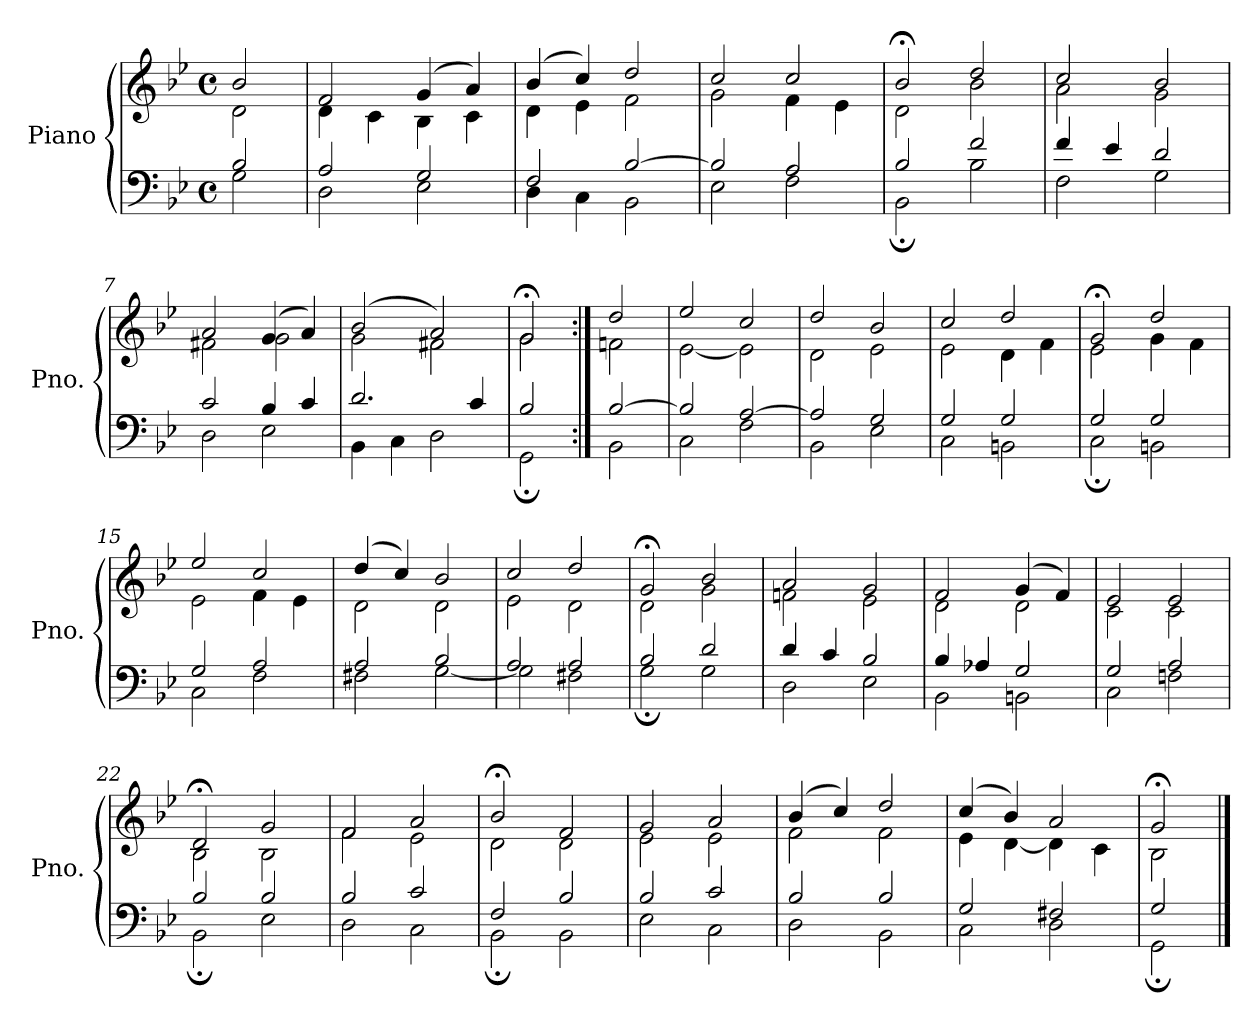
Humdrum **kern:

**kern	**kern
*part1	*part1
*staff2	*staff1
*I"Piano	*
*I'Pno.	*
*clefF4	*clefG2
*k[b-e-]	*k[b-e-]
*M4/4	*M4/4
*met(c)	*met(c)
=1	=1
*^	*^
2B-/	2G\	2b-/	2d\
=2	=2	=2	=2
2A/	2D\	2f/	4d\
.	.	.	4c\
2G/	2E-\	(4g/	4B-\
.	.	4a/)	4c\
=3	=3	=3	=3
2F/	4D\	(4b-/	4d\
.	4C\	4cc/)	4e-\
[2B-/	2BB-\	2dd/	2f\
=4	=4	=4	=4
2B-/]	2E-\	2cc/	2g\
2A/	2F\	2cc/	4f\
.	.	.	4e-\
=5	=5	=5	=5
2B-/	2BB-;\	2b-;</	2d\
2f/	2B-\	2dd/	2b-\
=6	=6	=6	=6
4f/	2F\	2cc/	2a\
4e-/	.	.	.
2d/	2G\	2b-/	2g\
=7	=7	=7	=7
2c/	2D\	2a/	2f#X\
4B-/	2E-\	(4g/	2g\
4c/	.	4a/)	.
!!LO:LB:g=z	!!
=8	=8	=8	=8
2.d/	4BB-\	(2b-/	2g\
.	4C\	.	.
.	2D\	2a/)	2f#X\
4c/	.	.	.
=9	=9	=9	=9
2B-/	2GG;\	2g;</	2g\
=10:|!	=10:|!	=10:|!	=10:|!
[2B-/	2BB-\	2dd/	2fn\
=11	=11	=11	=11
2B-/]	2C\	2ee-/	[2e-\
[2A/	2F\	2cc/	2e-\]
=12	=12	=12	=12
2A/]	2BB-\	2dd/	2d\
2G/	2E-\	2b-/	2e-\
=13	=13	=13	=13
2G/	2C\	2cc/	2e-\
2G/	2BBn\	2dd/	4d\
.	.	.	4f\
=14	=14	=14	=14
2G/	2C;\	2g;</	2e-\
2G/	2BBn\	2dd/	4g\
.	.	.	4f\
!!LO:LB:g=z	!!
=15	=15	=15	=15
2G/	2C\	2ee-/	2e-\
2A/	2F\	2cc/	4f\
.	.	.	4e-\
=16	=16	=16	=16
2A/	2F#X\	(4dd/	2d\
.	.	4cc/)	.
2B-/	[2G\	2b-/	2d\
=17	=17	=17	=17
2A/	2G\]	2cc/	2e-\
2A/	2F#X\	2dd/	2d\
=18	=18	=18	=18
2B-/	2G;\	2g;</	2d\
2d/	2G\	2b-/	2g\
=19	=19	=19	=19
4d/	2D\	2a/	2fn\
4c/	.	.	.
2B-/	2E-\	2g/	2e-\
=20	=20	=20	=20
4B-/	2BB-\	2f/	2d\
4A-X/	.	.	.
2G/	2BBn\	(4g/	2d\
.	.	4f/)	.
=21	=21	=21	=21
2G/	2C\	2e-/	2c\
2A/	2Fn\	2e-/	2c\
!!LO:LB:g=z	!!
=22	=22	=22	=22
2B-/	2BB-;\	2d;</	2B-\
2B-/	2E-\	2g/	2B-\
=23	=23	=23	=23
2B-/	2D\	2f/	2f\
2c/	2C\	2a/	2e-\
=24	=24	=24	=24
2F/	2BB-;\	2b-;</	2d\
2B-/	2BB-\	2f/	2d\
=25	=25	=25	=25
2B-/	2E-\	2g/	2e-\
2c/	2C\	2a/	2e-\
=26	=26	=26	=26
2B-/	2D\	(4b-/	2f\
.	.	4cc/)	.
2B-/	2BB-\	2dd/	2f\
=27	=27	=27	=27
2G/	2C\	(4cc/	4e-\
.	.	4b-/)	[4d\
2F#X/	2D\	2a/	4d\]
.	.	.	4c\
=28	=28	=28	=28
2G/	2GG;\	2g;</	2B-\
*v	*v	*	*
*	*v	*v
==	==
*-	*-
